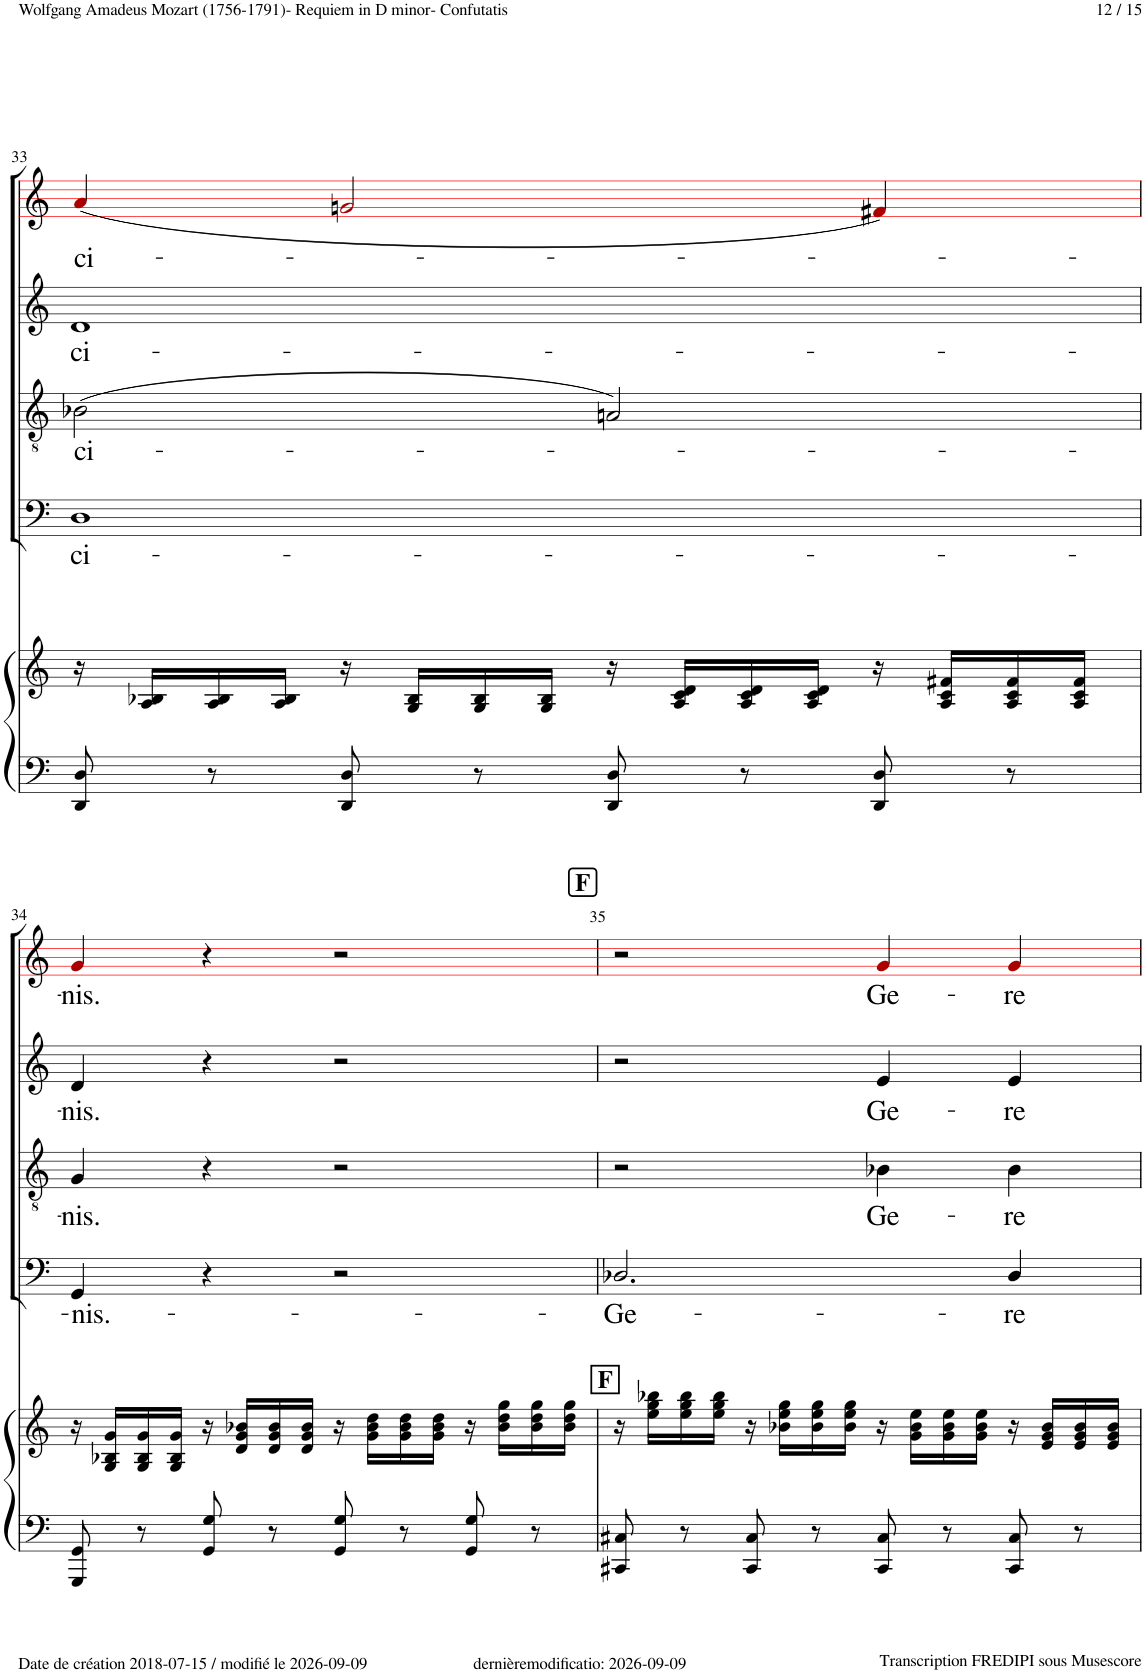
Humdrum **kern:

**kern	**kern	**kern	**text	**kern	**text	**kern	**text	**kern	**text
*part5	*part5	*part4	*part4	*part3	*part3	*part2	*part2	*part1	*part1
*staff6	*staff5	*staff4	*staff4	*staff3	*staff3	*staff2	*staff2	*staff1	*staff1
*I"Piano	*	*I"Bass	*	*I"Tenor	*	*I"Alto	*	*I"Soprano	*
*I'Pno	*	*	*	*	*	*	*	*	*
!!LO:PB:g=z
*clefF4	*clefG2	*clefF4	*	*clefGv2	*	*clefG2	*	*clefG2	*
*	*	*	*	*	*	*	*	*ITrd1c2	*
*k[]	*k[]	*k[]	*	*k[]	*	*k[]	*	*k[]	*
*M4/4	*M4/4	*M4/4	*	*M4/4	*	*M4/4	*	*M4/4	*
*met(c)	*met(c)	*met(c)	*	*met(c)	*	*met(c)	*	*met(c)	*
=33	=33	=33	=33	=33	=33	=33	=33	=33	=33
!	!	!	!LO:LY:b	!	!LO:LY:b	!	!LO:LY:b	!	!LO:LY:b
8DD/ 8D/	16r	1D!	ci-	(2B-X!\	ci-	1d!	ci-	(4a!i/	ci-
.	16A/ 16B-X/LL	.	.	.	.	.	.	.	.
8r	16A/ 16B-/	.	.	.	.	.	.	.	.
.	16A/ 16B-/JJ	.	.	.	.	.	.	.	.
8DD/ 8D/	16r	.	.	.	.	.	.	2gn!i/	.
.	16G/ 16B-/LL	.	.	.	.	.	.	.	.
8r	16G/ 16B-/	.	.	.	.	.	.	.	.
.	16G/ 16B-/JJ	.	.	.	.	.	.	.	.
8DD/ 8D/	16r	.	.	2An!/)	.	.	.	.	.
.	16A/ 16c/ 16d/LL	.	.	.	.	.	.	.	.
8r	16A/ 16c/ 16d/	.	.	.	.	.	.	.	.
.	16A/ 16c/ 16d/JJ	.	.	.	.	.	.	.	.
8DD/ 8D/	16r	.	.	.	.	.	.	4f#X!i/)	.
.	16A/ 16c/ 16f#X/LL	.	.	.	.	.	.	.	.
8r	16A/ 16c/ 16f#/	.	.	.	.	.	.	.	.
.	16A/ 16c/ 16f#/JJ	.	.	.	.	.	.	.	.
!!LO:LB:g=z
=34	=34	=34	=34	=34	=34	=34	=34	=34	=34
!	!	!	!LO:LY:b	!	!LO:LY:b	!	!LO:LY:b	!	!LO:LY:b
8GGG/ 8GG/	16r	4GG!/	-nis.-	4G!/	-nis.	4d!/	-nis.	4g!i/	-nis.
.	16G/ 16B-X/ 16g/LL	.	.	.	.	.	.	.	.
8r	16G/ 16B-/ 16g/	.	.	.	.	.	.	.	.
.	16G/ 16B-/ 16g/JJ	.	.	.	.	.	.	.	.
8GG/ 8G/	16r	4r	.	4r	.	4r	.	4r	.
.	16d/ 16g/ 16b-X/LL	.	.	.	.	.	.	.	.
8r	16d/ 16g/ 16b-/	.	.	.	.	.	.	.	.
.	16d/ 16g/ 16b-/JJ	.	.	.	.	.	.	.	.
8GG/ 8G/	16r	2r	.	2r	.	2r	.	2r	.
.	16g\ 16b-\ 16dd\LL	.	.	.	.	.	.	.	.
8r	16g\ 16b-\ 16dd\	.	.	.	.	.	.	.	.
.	16g\ 16b-\ 16dd\JJ	.	.	.	.	.	.	.	.
8GG/ 8G/	16r	.	.	.	.	.	.	.	.
.	16b-\ 16dd\ 16gg\LL	.	.	.	.	.	.	.	.
8r	16b-\ 16dd\ 16gg\	.	.	.	.	.	.	.	.
.	16b-\ 16dd\ 16gg\JJ	.	.	.	.	.	.	.	.
!!LO:REH:place=s1:a:B:cj:fs=14:t=F
=35	=35	=35	=35	=35	=35	=35	=35	=35	=35
!	!LO:TX:a:B:t=F	!	!	!	!	!	!	!	!
!	!	!	!LO:LY:b	!	!	!	!	!	!
8CC#X/ 8C#X/	16r	2.D-X!/	-Ge-	2r	.	2r	.	2r	.
.	16ee\ 16gg\ 16bb-X\LL	.	.	.	.	.	.	.	.
8r	16ee\ 16gg\ 16bb-\	.	.	.	.	.	.	.	.
.	16ee\ 16gg\ 16bb-\JJ	.	.	.	.	.	.	.	.
8CC#/ 8C#/	16r	.	.	.	.	.	.	.	.
.	16b-X\ 16ee\ 16gg\LL	.	.	.	.	.	.	.	.
8r	16b-\ 16ee\ 16gg\	.	.	.	.	.	.	.	.
.	16b-\ 16ee\ 16gg\JJ	.	.	.	.	.	.	.	.
!	!	!	!	!	!LO:LY:b	!	!LO:LY:b	!	!LO:LY:b
8CC#/ 8C#/	16r	.	.	4B-X!\	Ge-	4e!/	Ge-	4g!i/	Ge-
.	16g\ 16b-\ 16ee\LL	.	.	.	.	.	.	.	.
8r	16g\ 16b-\ 16ee\	.	.	.	.	.	.	.	.
.	16g\ 16b-\ 16ee\JJ	.	.	.	.	.	.	.	.
!	!	!	!LO:LY:b	!	!LO:LY:b	!	!LO:LY:b	!	!LO:LY:b
8CC#/ 8C#/	16r	4D-!/	-re	4B-!\	-re	4e!/	-re	4g!i/	-re
.	16e/ 16g/ 16b-/LL	.	.	.	.	.	.	.	.
8r	16e/ 16g/ 16b-/	.	.	.	.	.	.	.	.
.	16e/ 16g/ 16b-/JJ	.	.	.	.	.	.	.	.
=	=	=	=	=	=	=	=	=	=
*-	*-	*-	*-	*-	*-	*-	*-	*-	*-
